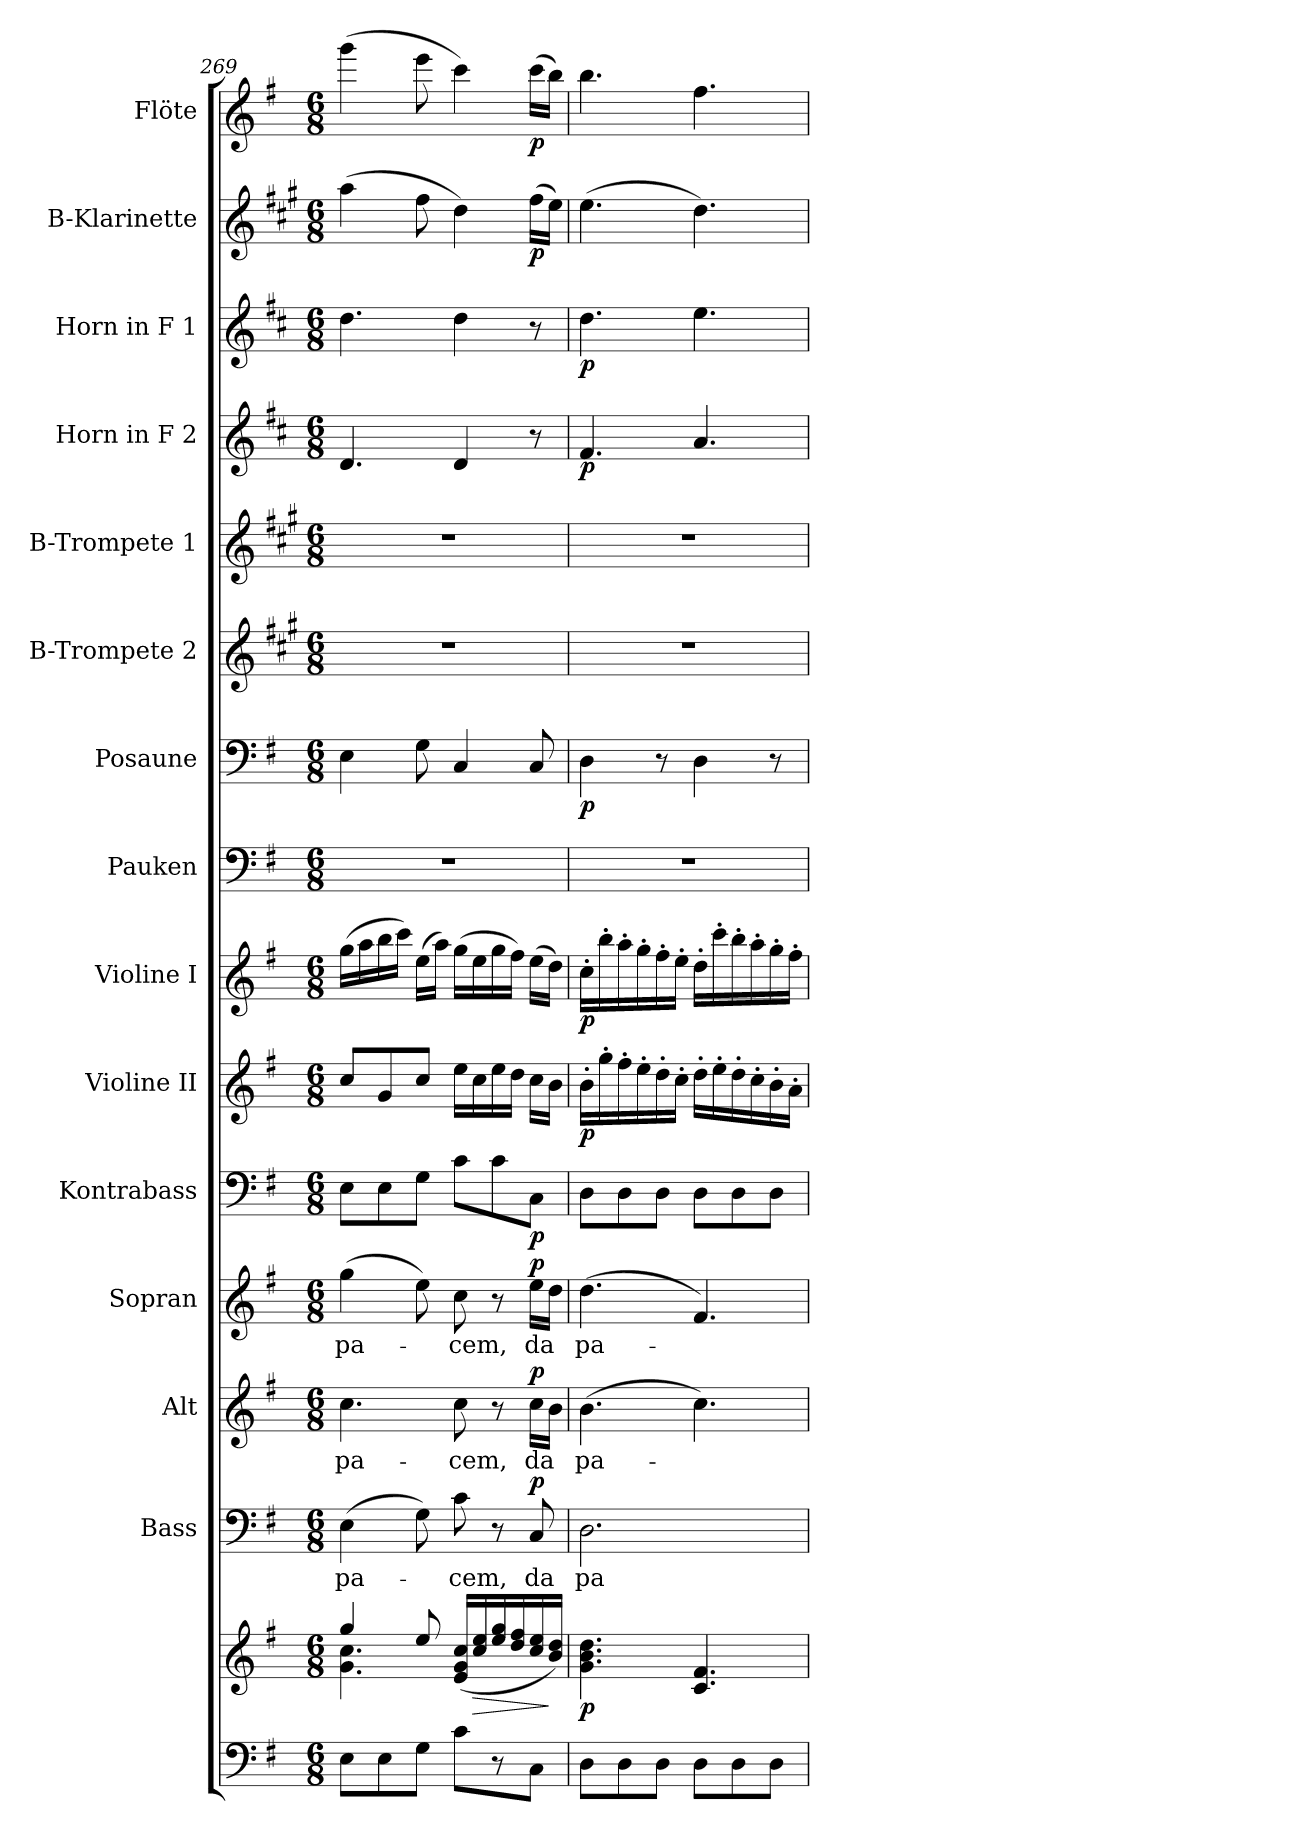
**kern	**kern	**dynam	**kern	**text	**dynam	**kern	**text	**dynam	**kern	**text	**dynam	**kern	**dynam	**kern	**dynam	**kern	**dynam	**kern	**kern	**dynam	**kern	**kern	**kern	**dynam	**kern	**dynam	**kern	**dynam	**kern	**dynam
*part15	*part15	*part15	*part14	*part14	*part14	*part13	*part13	*part13	*part12	*part12	*part12	*part11	*part11	*part10	*part10	*part9	*part9	*part8	*part7	*part7	*part6	*part5	*part4	*part4	*part3	*part3	*part2	*part2	*part1	*part1
*staff16	*staff15	*staff15/16	*staff14	*staff14	*staff14	*staff13	*staff13	*staff13	*staff12	*staff12	*staff12	*staff11	*staff11	*staff10	*staff10	*staff9	*staff9	*staff8	*staff7	*staff7	*staff6	*staff5	*staff4	*staff4	*staff3	*staff3	*staff2	*staff2	*staff1	*staff1
*	*	*	*I"Bass	*	*	*I"Alt	*	*	*I"Sopran	*	*	*I"Kontrabass	*	*I"Violine II	*	*I"Violine I	*	*I"Pauken	*I"Posaune	*	*I"B-Trompete 2	*I"B-Trompete 1	*I"Horn in F 2	*	*I"Horn in F 1	*	*I"B-Klarinette	*	*I"Flöte	*
*	*	*	*I'B.	*	*	*I'A.	*	*	*I'S.	*	*	*I'Kb.	*	*I'Vl. II	*	*I'Vl. I	*	*I'Pk.	*I'Pos.	*	*I'B Trp. 2	*I'B Trp. 1	*	*	*	*	*I'B Kl.	*	*I'Fl.	*
!!LO:PB:g=z
*clefF4	*clefG2	*	*clefF4	*	*	*clefG2	*	*	*clefG2	*	*	*clefF4	*	*clefG2	*	*clefG2	*	*clefF4	*clefF4	*	*clefG2	*clefG2	*clefG2	*	*clefG2	*	*clefG2	*	*clefG2	*
*	*	*	*	*	*	*	*	*	*	*	*	*ITrd7c12	*	*	*	*	*	*	*	*	*ITrd1c2	*ITrd1c2	*ITrd4c7	*	*ITrd4c7	*	*ITrd1c2	*	*	*
*k[f#]	*k[f#]	*	*k[f#]	*	*	*k[f#]	*	*	*k[f#]	*	*	*k[f#]	*	*k[f#]	*	*k[f#]	*	*k[f#]	*k[f#]	*	*k[f#]	*k[f#]	*k[f#]	*	*k[f#]	*	*k[f#]	*	*k[f#]	*
*G:	*G:	*	*G:	*	*	*G:	*	*	*G:	*	*	*G:	*	*G:	*	*G:	*	*G:	*G:	*	*G:	*G:	*G:	*	*G:	*	*G:	*	*G:	*
*M6/8	*M6/8	*	*M6/8	*	*	*M6/8	*	*	*M6/8	*	*	*M6/8	*	*M6/8	*	*M6/8	*	*M6/8	*M6/8	*	*M6/8	*M6/8	*M6/8	*	*M6/8	*	*M6/8	*	*M6/8	*
=269	=269	=269	=269	=269	=269	=269	=269	=269	=269	=269	=269	=269	=269	=269	=269	=269	=269	=269	=269	=269	=269	=269	=269	=269	=269	=269	=269	=269	=269	=269
*	*^	*	*	*	*	*	*	*	*	*	*	*	*	*	*	*	*	*	*	*	*	*	*	*	*	*	*	*	*	*
!	!	!	!	!	!LO:LY:b	!	!	!LO:LY:b	!	!	!LO:LY:b	!	!	!	!	!	!	!	!	!	!	!	!	!	!	!	!	!	!	!	!
8E\L	4gg/	4.g\ 4.cc\	.	(>4E\	pa-	.	4.cc\	pa-	.	(>4gg\	pa-	.	8EE\L	.	8cc/L	.	(>16gg\LL	.	2.r	4E\	.	2.r	2.r	4.G/	.	4.g\	.	(>4gg\	.	(>4ggg\	.
.	.	.	.	.	.	.	.	.	.	.	.	.	.	.	.	.	16aa\	.	.	.	.	.	.	.	.	.	.	.	.	.	.
8E\	.	.	.	.	.	.	.	.	.	.	.	.	8EE\	.	8g/	.	16bb\	.	.	.	.	.	.	.	.	.	.	.	.	.	.
.	.	.	.	.	.	.	.	.	.	.	.	.	.	.	.	.	16ccc\JJ)	.	.	.	.	.	.	.	.	.	.	.	.	.	.
8G\J	8ee/	.	.	8G\)	.	.	.	.	.	8ee\)	.	.	8GG\J	.	8cc/J	.	(>16ee\LL	.	.	8G\	.	.	.	.	.	.	.	8ee\	.	8eee\	.
.	.	.	.	.	.	.	.	.	.	.	.	.	.	.	.	.	16aa\JJ)	.	.	.	.	.	.	.	.	.	.	.	.	.	.
!	!	!	!	!	!LO:LY:b	!	!	!LO:LY:b	!	!	!LO:LY:b	!	!	!	!	!	!	!	!	!	!	!	!	!	!	!	!	!	!	!	!
8c\L	(<16e/ 16g/ 16cc/LL	4.ryy	.	8c\	-cem,	.	8cc\	-cem,	.	8cc\	-cem,	.	8C\L	.	16ee\LL	.	(>16gg\LL	.	.	4C/	.	.	.	4G/	.	4g\	.	4cc\)	.	4ccc\)	.
!	!	!	!LO:HP:b	!	!	!	!	!	!	!	!	!	!	!	!	!	!	!	!	!	!	!	!	!	!	!	!	!	!	!	!
.	16cc/ 16ee/	.	>	.	.	.	.	.	.	.	.	.	.	.	16cc\	.	16ee\	.	.	.	.	.	.	.	.	.	.	.	.	.	.
8r	16ee/ 16gg/	.	.	8r	.	.	8r	.	.	8r	.	.	8C\	.	16ee\	.	16gg\	.	.	.	.	.	.	.	.	.	.	.	.	.	.
.	16dd/ 16ff#/	.	.	.	.	.	.	.	.	.	.	.	.	.	16dd\JJ	.	16ff#\JJ)	.	.	.	.	.	.	.	.	.	.	.	.	.	.
!	!	!	!	!	!LO:LY:b	!LO:DY:a	!	!LO:LY:b	!LO:DY:a	!	!LO:LY:b	!LO:DY:a	!	!LO:DY:b	!	!	!	!	!	!	!	!	!	!	!	!	!	!	!LO:DY:b	!	!LO:DY:b
8C\J	16cc/ 16ee/	.	.	8C/	da	p	16cc\LL	da	p	16ee\LL	da	p	8CC\J	p	16cc\LL	.	(>16ee\LL	.	.	8C/	.	.	.	8r	.	8r	.	(>16ee\LL	p	(>16ccc\LL	p
.	16b/ 16dd/JJ)	.	]	.	.	.	16b\JJ	.	.	16dd\JJ	.	.	.	.	16b\JJ	.	16dd\JJ)	.	.	.	.	.	.	.	.	.	.	16dd\JJ)	.	16bb\JJ)	.
*	*v	*v	*	*	*	*	*	*	*	*	*	*	*	*	*	*	*	*	*	*	*	*	*	*	*	*	*	*	*	*	*
=270	=270	=270	=270	=270	=270	=270	=270	=270	=270	=270	=270	=270	=270	=270	=270	=270	=270	=270	=270	=270	=270	=270	=270	=270	=270	=270	=270	=270	=270	=270
!	!	!LO:DY:b	!	!LO:LY:b	!	!	!LO:LY:b	!	!	!LO:LY:b	!	!	!	!	!LO:DY:b	!	!LO:DY:b	!	!	!LO:DY:b	!	!	!	!LO:DY:b	!	!LO:DY:b	!	!	!	!
8D\L	4.g\ 4.b\ 4.dd\	p	2.D\	pa-	.	(>4.b\	pa-	.	(>4.dd\	pa-	.	8DD\L	.	16b'>\LL	p	16cc'>\LL	p	2.r	4D\	p	2.r	2.r	4.B/	p	4.g\	p	(>4.dd\	.	4.bb\	.
.	.	.	.	.	.	.	.	.	.	.	.	.	.	16gg'>\	.	16bb'>\	.	.	.	.	.	.	.	.	.	.	.	.	.	.
8D\	.	.	.	.	.	.	.	.	.	.	.	8DD\	.	16ff#'>\	.	16aa'>\	.	.	.	.	.	.	.	.	.	.	.	.	.	.
.	.	.	.	.	.	.	.	.	.	.	.	.	.	16ee'>\	.	16gg'>\	.	.	.	.	.	.	.	.	.	.	.	.	.	.
8D\J	.	.	.	.	.	.	.	.	.	.	.	8DD\J	.	16dd'>\	.	16ff#'>\	.	.	8r	.	.	.	.	.	.	.	.	.	.	.
.	.	.	.	.	.	.	.	.	.	.	.	.	.	16cc'>\JJ	.	16ee'>\JJ	.	.	.	.	.	.	.	.	.	.	.	.	.	.
8D\L	4.c/ 4.f#/	.	.	.	.	4.cc\)	.	.	4.f#/)	.	.	8DD\L	.	16dd'>\LL	.	16dd'>\LL	.	.	4D\	.	.	.	4.d/	.	4.a\	.	4.cc\)	.	4.ff#\	.
.	.	.	.	.	.	.	.	.	.	.	.	.	.	16ee'>\	.	16ccc'>\	.	.	.	.	.	.	.	.	.	.	.	.	.	.
8D\	.	.	.	.	.	.	.	.	.	.	.	8DD\	.	16dd'>\	.	16bb'>\	.	.	.	.	.	.	.	.	.	.	.	.	.	.
.	.	.	.	.	.	.	.	.	.	.	.	.	.	16cc'>\	.	16aa'>\	.	.	.	.	.	.	.	.	.	.	.	.	.	.
8D\J	.	.	.	.	.	.	.	.	.	.	.	8DD\J	.	16b'>\	.	16gg'>\	.	.	8r	.	.	.	.	.	.	.	.	.	.	.
.	.	.	.	.	.	.	.	.	.	.	.	.	.	16a'>\JJ	.	16ff#'>\JJ	.	.	.	.	.	.	.	.	.	.	.	.	.	.
=	=	=	=	=	=	=	=	=	=	=	=	=	=	=	=	=	=	=	=	=	=	=	=	=	=	=	=	=	=	=
*-	*-	*-	*-	*-	*-	*-	*-	*-	*-	*-	*-	*-	*-	*-	*-	*-	*-	*-	*-	*-	*-	*-	*-	*-	*-	*-	*-	*-	*-	*-
